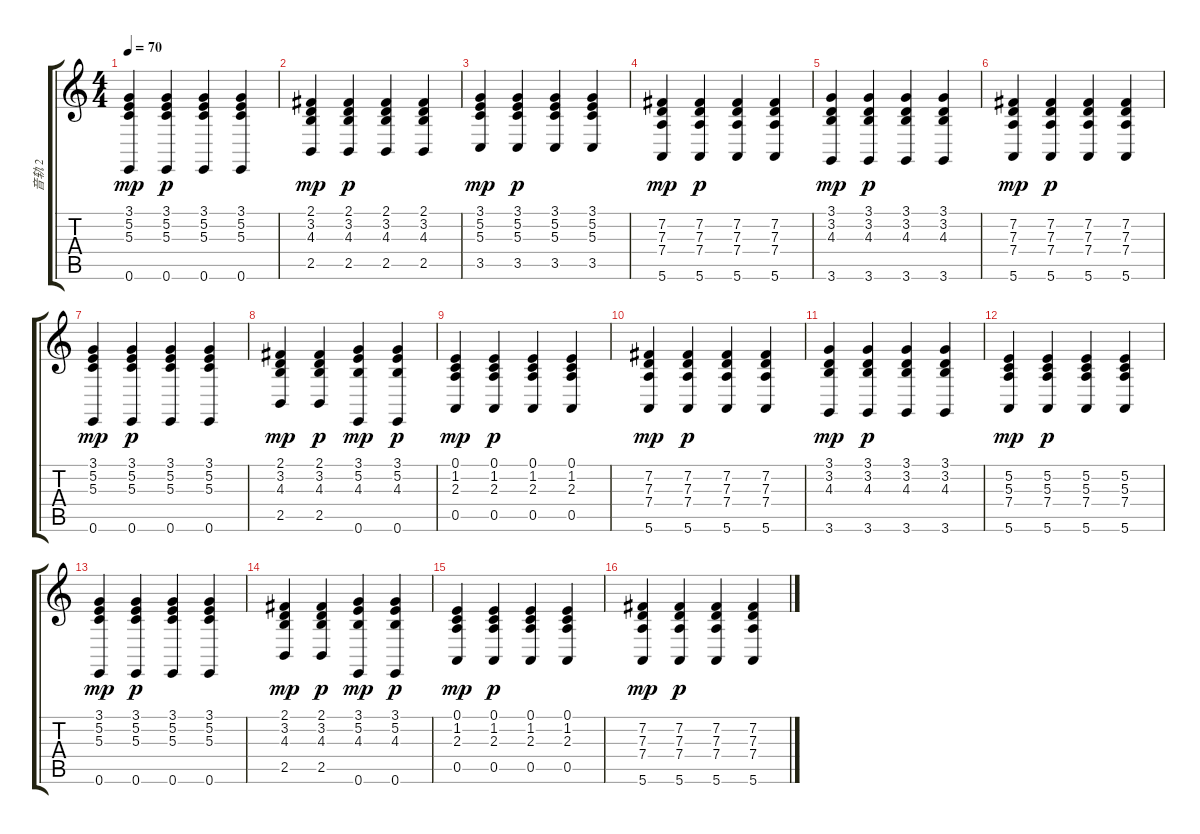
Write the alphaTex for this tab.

\track ("音轨 2" "音轨 2") {instrument acousticgrandpiano}
\staff {score tabs}
\tuning (E4 B3 G3 D3 A2 E2) {hide}
\ts (4 4)
\tempo 70
\clef g2
\ks c
(3.1 5.2 5.3 0.6).4{dy mp} (3.1 5.2 5.3 0.6).4{dy p} (3.1 5.2 5.3 0.6).4 (3.1 5.2 5.3 0.6).4 |
(2.1 3.2 4.3 2.5).4{dy mp} (2.1 3.2 4.3 2.5).4{dy p} (2.1 3.2 4.3 2.5).4 (2.1 3.2 4.3 2.5).4 |
(3.1 5.2 5.3 3.5).4{dy mp} (3.1 5.2 5.3 3.5).4{dy p} (3.1 5.2 5.3 3.5).4 (3.1 5.2 5.3 3.5).4 |
(7.2 7.3 7.4 5.6).4{dy mp} (7.2 7.3 7.4 5.6).4{dy p} (7.2 7.3 7.4 5.6).4 (7.2 7.3 7.4 5.6).4 |
(3.1 3.2 4.3 3.6).4{dy mp} (3.1 3.2 4.3 3.6).4{dy p} (3.1 3.2 4.3 3.6).4 (3.1 3.2 4.3 3.6).4 |
(7.2 7.3 7.4 5.6).4{dy mp} (7.2 7.3 7.4 5.6).4{dy p} (7.2 7.3 7.4 5.6).4 (7.2 7.3 7.4 5.6).4 |
(3.1 5.2 5.3 0.6).4{dy mp} (3.1 5.2 5.3 0.6).4{dy p} (3.1 5.2 5.3 0.6).4 (3.1 5.2 5.3 0.6).4 |
(2.1 3.2 4.3 2.5).4{dy mp} (2.1 3.2 4.3 2.5).4{dy p} (3.1 5.2 4.3 0.6).4{dy mp} (3.1 5.2 4.3 0.6).4{dy p} |
(0.1 1.2 2.3 0.5).4{dy mp} (0.1 1.2 2.3 0.5).4{dy p} (0.1 1.2 2.3 0.5).4 (0.1 1.2 2.3 0.5).4 |
(7.2 7.3 7.4 5.6).4{dy mp} (7.2 7.3 7.4 5.6).4{dy p} (7.2 7.3 7.4 5.6).4 (7.2 7.3 7.4 5.6).4 |
(3.1 3.2 4.3 3.6).4{dy mp} (3.1 3.2 4.3 3.6).4{dy p} (3.1 3.2 4.3 3.6).4 (3.1 3.2 4.3 3.6).4 |
(5.2 5.3 7.4 5.6).4{dy mp} (5.2 5.3 7.4 5.6).4{dy p} (5.2 5.3 7.4 5.6).4 (5.2 5.3 7.4 5.6).4 |
(3.1 5.2 5.3 0.6).4{dy mp} (3.1 5.2 5.3 0.6).4{dy p} (3.1 5.2 5.3 0.6).4 (3.1 5.2 5.3 0.6).4 |
(2.1 3.2 4.3 2.5).4{dy mp} (2.1 3.2 4.3 2.5).4{dy p} (3.1 5.2 4.3 0.6).4{dy mp} (3.1 5.2 4.3 0.6).4{dy p} |
(0.1 1.2 2.3 0.5).4{dy mp} (0.1 1.2 2.3 0.5).4{dy p} (0.1 1.2 2.3 0.5).4 (0.1 1.2 2.3 0.5).4 |
(7.2 7.3 7.4 5.6).4{dy mp} (7.2 7.3 7.4 5.6).4{dy p} (7.2 7.3 7.4 5.6).4 (7.2 7.3 7.4 5.6).4
